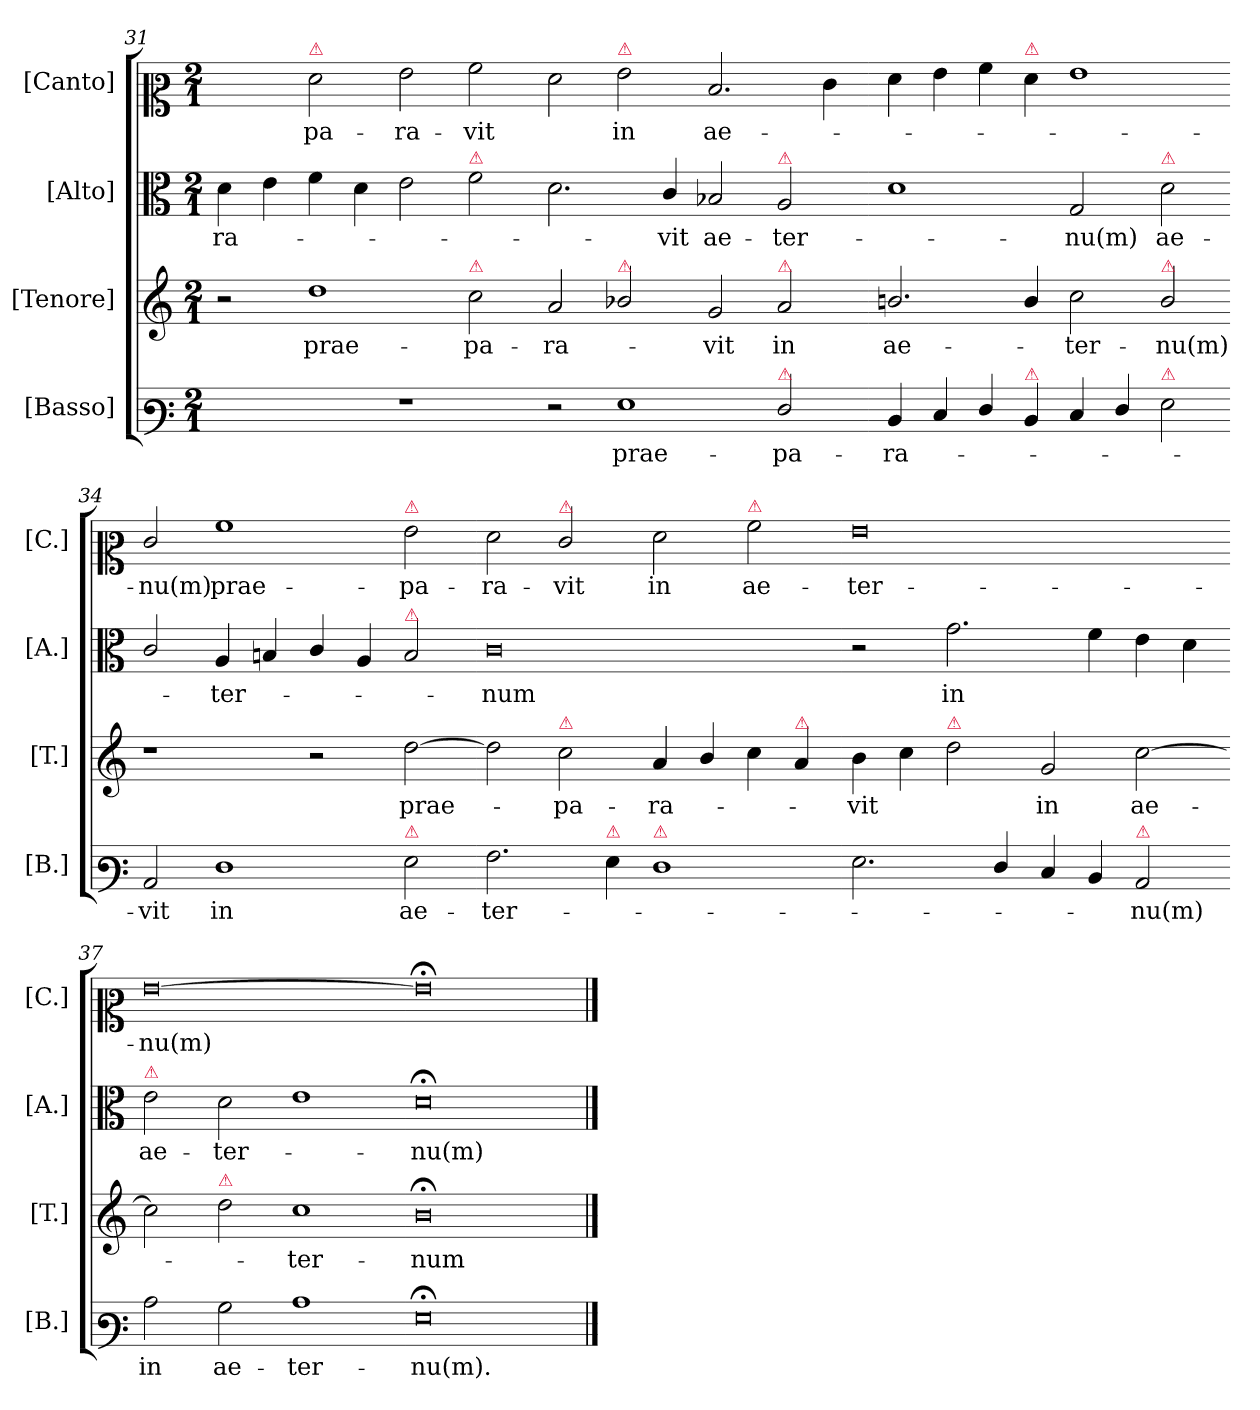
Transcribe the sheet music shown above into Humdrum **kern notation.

**kern	**text	**kern	**text	**kern	**text	**kern	**text
*part4	*part4	*part3	*part3	*part2	*part2	*part1	*part1
*staff4	*staff4	*staff3	*staff3	*staff2	*staff2	*staff1	*staff1
*I"[Basso]	*	*I"[Tenore]	*	*I"[Alto]	*	*I"[Canto]	*
*I'[B.]	*	*I'[T.]	*	*I'[A.]	*	*I'[C.]	*
*clefF3	*	*clefG2	*	*clefC3	*	*clefC2	*
*k[]	*	*k[]	*	*k[]	*	*k[]	*
*M2/1	*	*M2/1	*	*M2/1	*	*M2/1	*
=31	=31	=31	=31	=31	=31	=31	=31
!	!	!	!	!	!LO:LY:i	!	!
1ryy	.	2r	.	4d\	-ra-	2ryy	.
.	.	.	.	4e\	.	.	.
!	!	!	!	!	!	!LO:TX:a:color=crimson:t=⚠	!
.	.	1dd\	prae-	4f\	.	2f\	-pa-
.	.	.	.	4d\	.	.	.
1r	.	.	.	2e\	.	2g\	-ra-
!	!	!	!	!LO:TX:a:color=crimson:t=⚠	!	!	!
!	!	!LO:TX:a:color=crimson:t=⚠	!	!	!	!	!
.	.	2cc\	-pa-	2f\	.	2a\	-vit
=32-	=32-	=32-	=32-	=32-	=32-	=32-	=32-
2r	.	2a/	-ra-	2.d\	.	2f\	.
!	!	!	!	!	!	!LO:TX:a:color=crimson:t=⚠	!
!	!	!LO:TX:a:color=crimson:t=⚠	!	!	!	!	!
1G\	prae-	2b-X/	.	.	.	2g\	in
!	!	!	!	!	!LO:LY:i	!	!
.	.	.	.	4c/	-vit	.	.
.	.	2g/	-vit	2B-X/	ae-	2.d/	ae-
!	!	!	!	!LO:TX:a:color=crimson:t=⚠	!	!	!
!	!	!LO:TX:a:color=crimson:t=⚠	!	!	!	!	!
!LO:TX:a:color=crimson:t=⚠	!	!	!	!	!	!	!
2F/	-pa-	2a/	in	2A/	-ter-	.	.
.	.	.	.	.	.	4e\	.
=33-	=33-	=33-	=33-	=33-	=33-	=33-	=33-
4D/	-ra-	2.bn/	ae-	1d\	.	4f\	.
4E/	.	.	.	.	.	4g\	.
4F/	.	.	.	.	.	4a\	.
!	!	!	!	!	!	!LO:TX:a:color=crimson:t=⚠	!
!LO:TX:a:color=crimson:t=⚠	!	!	!	!	!	!	!
4D/	.	4b/	.	.	.	4f\	.
4E/	.	2cc\	-ter-	2G/	-nu(m)	1g\	.
4F/	.	.	.	.	.	.	.
!	!	!	!	!LO:TX:a:color=crimson:t=⚠	!	!	!
!	!	!LO:TX:a:color=crimson:t=⚠	!	!	!	!	!
!LO:TX:a:color=crimson:t=⚠	!	!	!	!	!	!	!
!	!	!	!	!	!LO:LY:i	!	!
2G\	.	2b/	-nu(m)	2d\	ae-	.	.
=34-	=34-	=34-	=34-	=34-	=34-	=34-	=34-
2C/	-vit	1r	.	2c/	.	2e/	-nu(m)
!	!	!	!	!	!LO:LY:i	!	!
1F\	in	.	.	4A/	-ter-	1a\	prae-
.	.	.	.	4Bn/	.	.	.
.	.	2r	.	4c/	.	.	.
.	.	.	.	4A/	.	.	.
!	!	!	!	!	!	!LO:TX:a:color=crimson:t=⚠	!
!	!	!	!	!LO:TX:a:color=crimson:t=⚠	!	!	!
!LO:TX:a:color=crimson:t=⚠	!	!	!	!	!	!	!
!	!	!	!LO:LY:i	!	!	!	!
2G\	ae-	[2dd\	prae-	2B/	.	2g\	-pa-
=35-	=35-	=35-	=35-	=35-	=35-	=35-	=35-
!	!	!	!	!	!LO:LY:i	!	!
2.A\	-ter-	2dd\]	.	0c\	-num	2f\	-ra-
!	!	!	!	!	!	!LO:TX:a:color=crimson:t=⚠	!
!	!	!LO:TX:a:color=crimson:t=⚠	!	!	!	!	!
!	!	!	!LO:LY:i	!	!	!	!
.	.	2cc\	-pa-	.	.	2e/	-vit
!LO:TX:a:color=crimson:t=⚠	!	!	!	!	!	!	!
4G\	.	.	.	.	.	.	.
!LO:TX:a:color=crimson:t=⚠	!	!	!	!	!	!	!
!	!	!	!LO:LY:i	!	!	!	!
1F\	.	4a/	-ra-	.	.	2f\	in
.	.	4b/	.	.	.	.	.
!	!	!	!	!	!	!LO:TX:a:color=crimson:t=⚠	!
.	.	4cc\	.	.	.	2a\	ae-
!	!	!LO:TX:a:color=crimson:t=⚠	!	!	!	!	!
.	.	4a/	.	.	.	.	.
=36-	=36-	=36-	=36-	=36-	=36-	=36-	=36-
!	!	!	!LO:LY:i	!	!	!	!
2.G\	.	4b\	-vit	2r	.	0g\	-ter-
.	.	4cc\	.	.	.	.	.
!	!	!LO:TX:a:color=crimson:t=⚠	!	!	!	!	!
.	.	2dd\	.	2.g\	in	.	.
4F/	.	.	.	.	.	.	.
!	!	!	!LO:LY:i	!	!	!	!
4E/	.	2g/	in	.	.	.	.
4D/	.	.	.	4f\	.	.	.
!LO:TX:a:color=crimson:t=⚠	!	!	!	!	!	!	!
!	!	!	!LO:LY:i	!	!	!	!
2C/	-nu(m)	[2cc\	ae-	4e\	.	.	.
.	.	.	.	4d\	.	.	.
=37-	=37-	=37-	=37-	=37-	=37-	=37-	=37-
!	!	!	!	!LO:TX:a:color=crimson:t=⚠	!	!	!
2c\	in	2cc\]	.	2e\	ae-	[0g\	-nu(m)
!	!	!LO:TX:a:color=crimson:t=⚠	!	!	!	!	!
2B\	ae-	2dd\	.	2d\	-ter-	.	.
!	!	!	!LO:LY:i	!	!	!	!
1c\	-ter-	1cc\	-ter-	1e\	.	.	.
=38-	=38-	=38-	=38-	=38-	=38-	=38-	=38-
!	!	!	!LO:LY:i	!	!	!	!
0G;<\	-nu(m).	0b;<\	-num	0d;<\	-nu(m)	0g;<\]	.
==	==	==	==	==	==	==	==
*-	*-	*-	*-	*-	*-	*-	*-
